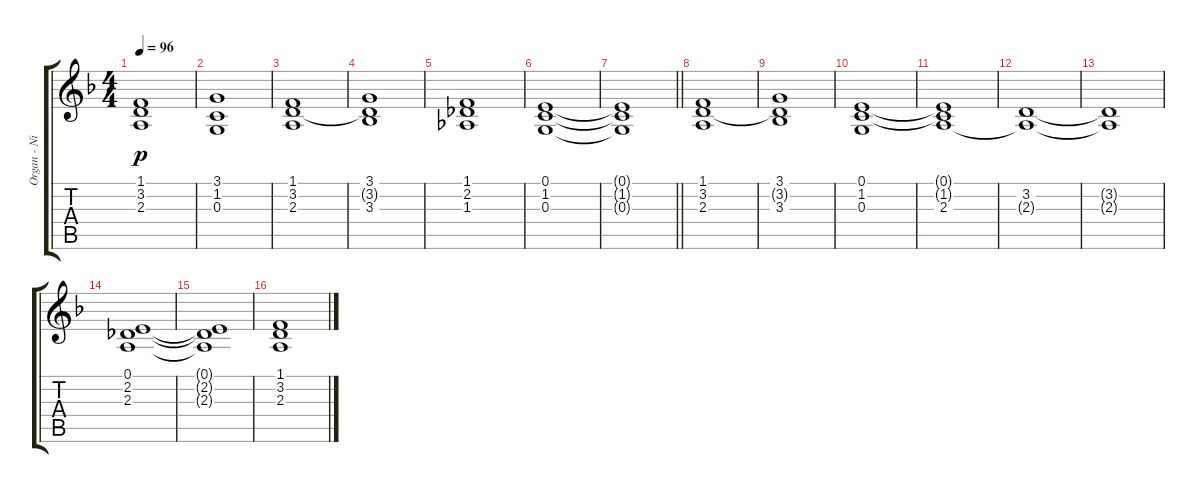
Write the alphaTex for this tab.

\track ("Organ - Nick Nasmyth" "Organ - Ni") {instrument drawbarorgan}
\staff {score tabs}
\tuning (E4 B3 G3 D3 A2 E2) {hide}
\ts (4 4)
\tempo 96
\clef g2
\ks f
(1.1 3.2 2.3{t}).1{dy p} |
(3.1 1.2 0.3).1 |
(1.1 3.2 2.3).1 |
(3.1 3.2{t} 3.3).1 |
(1.1 2.2 1.3).1 |
(0.1 1.2 0.3).1 |
\barLineRight lightlight
(0.1{t} 1.2{t} 0.3{t}).1 |
(1.1 3.2 2.3).1 |
(3.1 3.2{t} 3.3).1 |
(0.1 1.2 0.3).1 |
(0.1{t} 1.2{t} 2.3).1 |
(3.2 2.3{t}).1 |
(3.2{t} 2.3{t}).1 |
(0.1 2.2 2.3).1 |
(0.1{t} 2.2{t} 2.3{t}).1 |
(1.1 3.2 2.3).1
